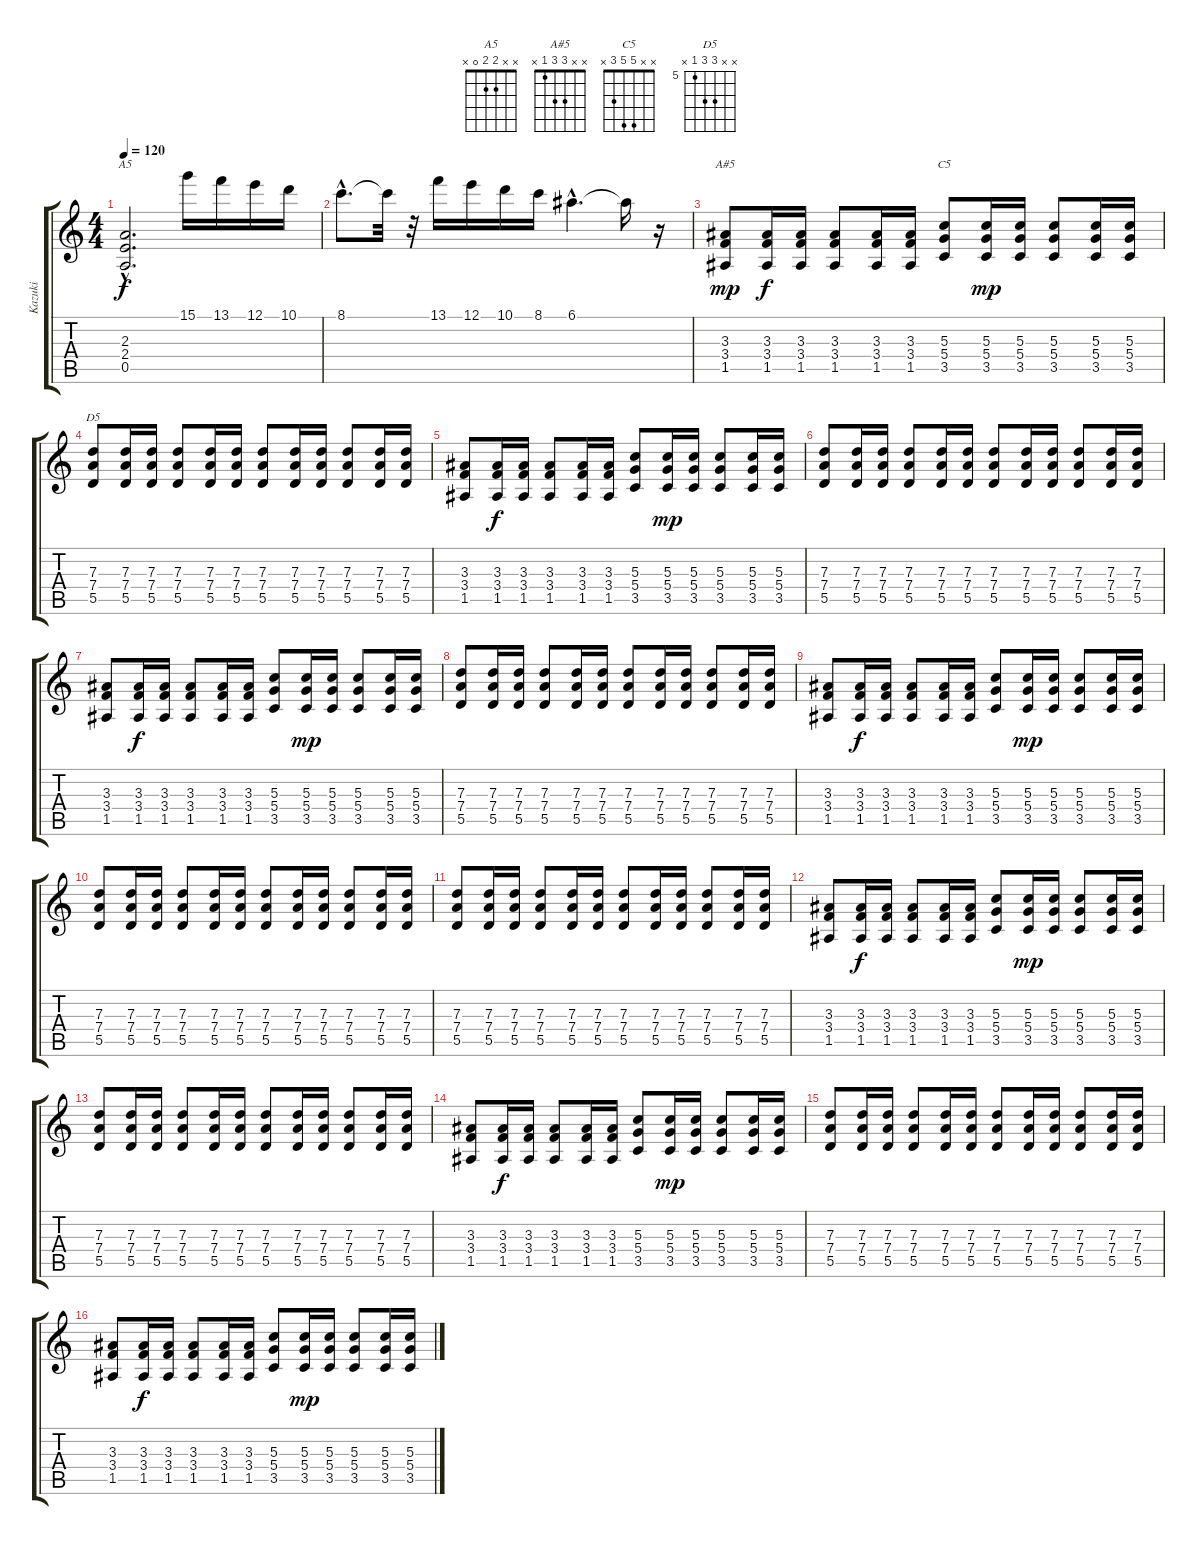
\track ("Kazuki" "Kazuki") {instrument acousticguitarnylon}
\staff {score tabs}
\tuning (E4 B3 G3 D3 A2 E2) {hide}
\chord ("A5" x x 2 2 0 x)
\chord ("A#5" x x 3 3 1 x)
\chord ("C5" x x 5 5 3 x)
\chord ("D5" x x 7 7 5 x) {firstfret 5}
\ts (4 4)
\tempo 120
\clef g2
\ks c
(2.3{hac} 2.4{hac} 0.5{hac}).2{d ch "A5" dy f} 15.1.16{volume 13 instrument acousticguitarnylon} 13.1.16 12.1.16 10.1.16 |
8.1{hac}.8{d} 8.1{t}.32 r.32 13.1.16 12.1.16 10.1.16 8.1.16 6.1{hac}.4{d} 6.1{t}.16 r.16 |
(3.3 3.4 1.5).8{ch "A#5" dy mp volume 10 instrument distortionguitar} (3.3 3.4 1.5).16{dy f} (3.3 3.4 1.5).16 (3.3 3.4 1.5).8 (3.3 3.4 1.5).16 (3.3 3.4 1.5).16 (5.3 5.4 3.5).8{ch "C5"} (5.3 5.4 3.5).16{dy mp} (5.3 5.4 3.5).16 (5.3 5.4 3.5).8 (5.3 5.4 3.5).16 (5.3 5.4 3.5).16 |
(7.3 7.4 5.5).8{ch "D5"} (7.3 7.4 5.5).16 (7.3 7.4 5.5).16 (7.3 7.4 5.5).8 (7.3 7.4 5.5).16 (7.3 7.4 5.5).16 (7.3 7.4 5.5).8 (7.3 7.4 5.5).16 (7.3 7.4 5.5).16 (7.3 7.4 5.5).8 (7.3 7.4 5.5).16 (7.3 7.4 5.5).16 |
(3.3 3.4 1.5).8 (3.3 3.4 1.5).16{dy f} (3.3 3.4 1.5).16 (3.3 3.4 1.5).8 (3.3 3.4 1.5).16 (3.3 3.4 1.5).16 (5.3 5.4 3.5).8 (5.3 5.4 3.5).16{dy mp} (5.3 5.4 3.5).16 (5.3 5.4 3.5).8 (5.3 5.4 3.5).16 (5.3 5.4 3.5).16 |
(7.3 7.4 5.5).8 (7.3 7.4 5.5).16 (7.3 7.4 5.5).16 (7.3 7.4 5.5).8 (7.3 7.4 5.5).16 (7.3 7.4 5.5).16 (7.3 7.4 5.5).8 (7.3 7.4 5.5).16 (7.3 7.4 5.5).16 (7.3 7.4 5.5).8 (7.3 7.4 5.5).16 (7.3 7.4 5.5).16 |
(3.3 3.4 1.5).8 (3.3 3.4 1.5).16{dy f} (3.3 3.4 1.5).16 (3.3 3.4 1.5).8 (3.3 3.4 1.5).16 (3.3 3.4 1.5).16 (5.3 5.4 3.5).8 (5.3 5.4 3.5).16{dy mp} (5.3 5.4 3.5).16 (5.3 5.4 3.5).8 (5.3 5.4 3.5).16 (5.3 5.4 3.5).16 |
(7.3 7.4 5.5).8 (7.3 7.4 5.5).16 (7.3 7.4 5.5).16 (7.3 7.4 5.5).8 (7.3 7.4 5.5).16 (7.3 7.4 5.5).16 (7.3 7.4 5.5).8 (7.3 7.4 5.5).16 (7.3 7.4 5.5).16 (7.3 7.4 5.5).8 (7.3 7.4 5.5).16 (7.3 7.4 5.5).16 |
(3.3 3.4 1.5).8 (3.3 3.4 1.5).16{dy f} (3.3 3.4 1.5).16 (3.3 3.4 1.5).8 (3.3 3.4 1.5).16 (3.3 3.4 1.5).16 (5.3 5.4 3.5).8 (5.3 5.4 3.5).16{dy mp} (5.3 5.4 3.5).16 (5.3 5.4 3.5).8 (5.3 5.4 3.5).16 (5.3 5.4 3.5).16 |
(7.3 7.4 5.5).8 (7.3 7.4 5.5).16 (7.3 7.4 5.5).16 (7.3 7.4 5.5).8 (7.3 7.4 5.5).16 (7.3 7.4 5.5).16 (7.3 7.4 5.5).8 (7.3 7.4 5.5).16 (7.3 7.4 5.5).16 (7.3 7.4 5.5).8 (7.3 7.4 5.5).16 (7.3 7.4 5.5).16 |
(7.3 7.4 5.5).8 (7.3 7.4 5.5).16 (7.3 7.4 5.5).16 (7.3 7.4 5.5).8 (7.3 7.4 5.5).16 (7.3 7.4 5.5).16 (7.3 7.4 5.5).8 (7.3 7.4 5.5).16 (7.3 7.4 5.5).16 (7.3 7.4 5.5).8 (7.3 7.4 5.5).16 (7.3 7.4 5.5).16 |
(3.3 3.4 1.5).8 (3.3 3.4 1.5).16{dy f} (3.3 3.4 1.5).16 (3.3 3.4 1.5).8 (3.3 3.4 1.5).16 (3.3 3.4 1.5).16 (5.3 5.4 3.5).8 (5.3 5.4 3.5).16{dy mp} (5.3 5.4 3.5).16 (5.3 5.4 3.5).8 (5.3 5.4 3.5).16 (5.3 5.4 3.5).16 |
(7.3 7.4 5.5).8 (7.3 7.4 5.5).16 (7.3 7.4 5.5).16 (7.3 7.4 5.5).8 (7.3 7.4 5.5).16 (7.3 7.4 5.5).16 (7.3 7.4 5.5).8 (7.3 7.4 5.5).16 (7.3 7.4 5.5).16 (7.3 7.4 5.5).8 (7.3 7.4 5.5).16 (7.3 7.4 5.5).16 |
(3.3 3.4 1.5).8 (3.3 3.4 1.5).16{dy f} (3.3 3.4 1.5).16 (3.3 3.4 1.5).8 (3.3 3.4 1.5).16 (3.3 3.4 1.5).16 (5.3 5.4 3.5).8 (5.3 5.4 3.5).16{dy mp} (5.3 5.4 3.5).16 (5.3 5.4 3.5).8 (5.3 5.4 3.5).16 (5.3 5.4 3.5).16 |
(7.3 7.4 5.5).8 (7.3 7.4 5.5).16 (7.3 7.4 5.5).16 (7.3 7.4 5.5).8 (7.3 7.4 5.5).16 (7.3 7.4 5.5).16 (7.3 7.4 5.5).8 (7.3 7.4 5.5).16 (7.3 7.4 5.5).16 (7.3 7.4 5.5).8 (7.3 7.4 5.5).16 (7.3 7.4 5.5).16 |
(3.3 3.4 1.5).8 (3.3 3.4 1.5).16{dy f} (3.3 3.4 1.5).16 (3.3 3.4 1.5).8 (3.3 3.4 1.5).16 (3.3 3.4 1.5).16 (5.3 5.4 3.5).8 (5.3 5.4 3.5).16{dy mp} (5.3 5.4 3.5).16 (5.3 5.4 3.5).8 (5.3 5.4 3.5).16 (5.3 5.4 3.5).16
